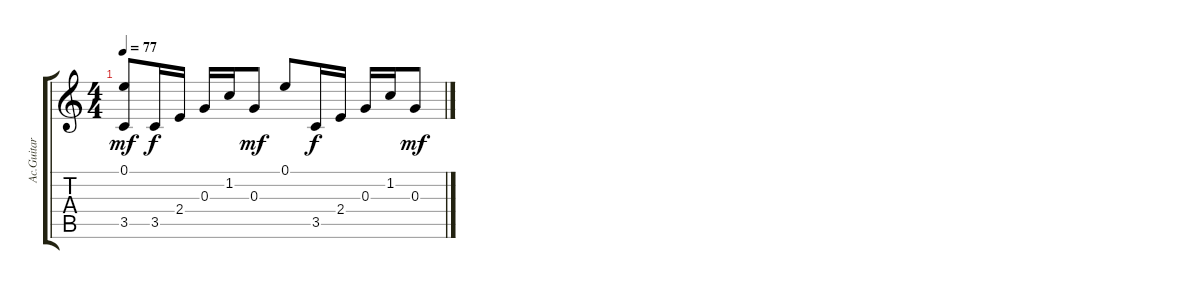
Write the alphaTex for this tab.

\track ("Ac.Guitar - N. Gallagher" "Ac.Guitar ") {instrument acousticguitarsteel}
\staff {score tabs}
\tuning (E4 B3 G3 D3 A2 E2) {hide}
\ts (4 4)
\tempo 77
\clef g2
\ks c
(0.1 3.5).8{dy mf} 3.5.16{dy f} 2.4.16 0.3.16 1.2.16 0.3.8{dy mf} 0.1.8 3.5.16{dy f} 2.4.16 0.3.16 1.2.16 0.3.8{dy mf}
